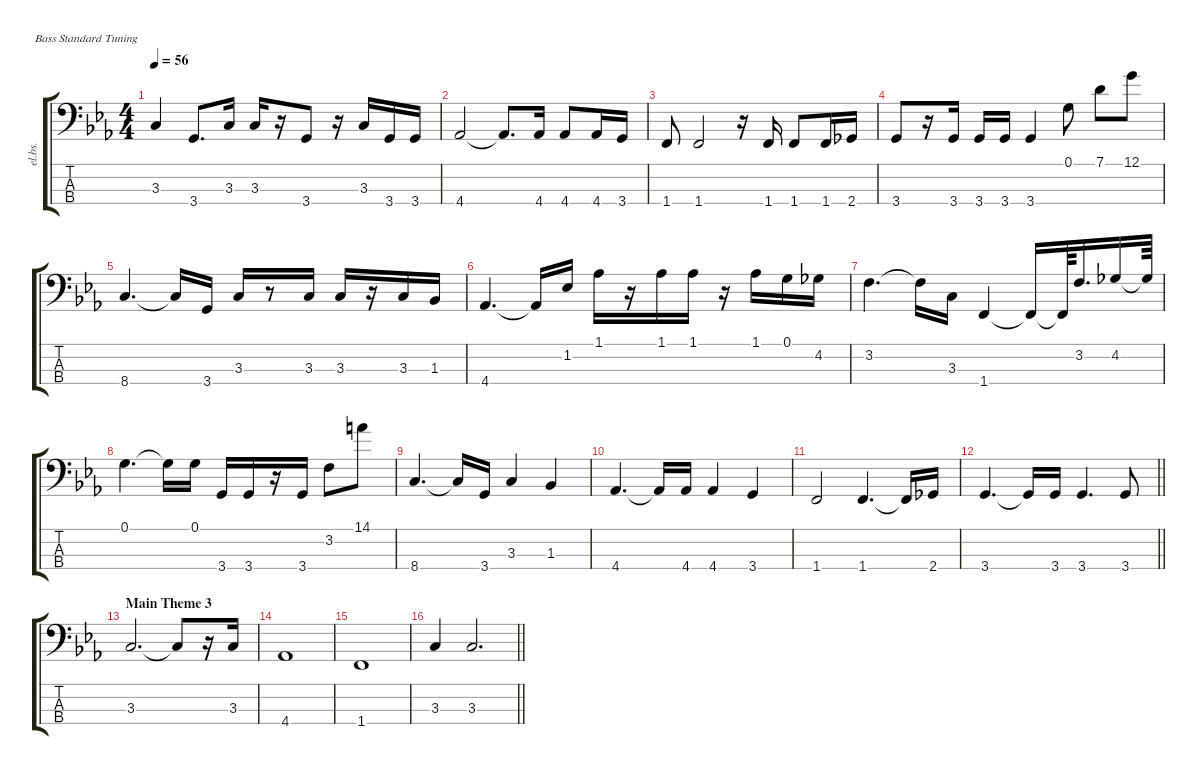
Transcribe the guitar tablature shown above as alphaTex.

\defaultSystemsLayout 4
\hideDynamics
\bracketExtendMode groupsimilarinstruments
\otherSystemsTrackNameOrientation horizontal
\track ("Bass" "el.bs.") {instrument electricbassfinger}
\staff {score tabs}
\tuning (G2 D2 A1 E1)
\ts (4 4)
\tempo 56
\clef f4
\ks cminor
3.3{acc forcenatural}.4{dy f} 3.4{acc forcenatural}.8{d} 3.3{acc forcenatural}.16 3.3{acc forcenatural}.16 r.16 3.4{acc forcenatural}.8 r.16 3.3{acc forcenatural}.16 3.4{acc forcenatural}.16 3.4{acc forcenatural}.16 |
4.4{acc b}.2 4.4{t acc b}.8{d} 4.4{acc b}.16 4.4{acc b}.8 4.4{acc b}.16 3.4{acc forcenatural}.16 |
1.4{acc forcenatural}.8 1.4{acc forcenatural}.2 r.16 1.4{acc forcenatural}.16 1.4{acc forcenatural}.8 1.4{acc forcenatural}.16 2.4{acc b}.16 |
3.4{acc forcenatural}.8 r.16 3.4{acc forcenatural}.16 3.4{acc forcenatural}.16 3.4{acc forcenatural}.16 3.4{acc forcenatural}.4 0.1{acc forcenatural}.8 7.1{acc forcenatural}.8 12.1{acc forcenatural}.8 |
8.4{acc forcenatural}.4{d} 8.4{t acc forcenatural}.16 3.4{acc forcenatural}.16 3.3{acc forcenatural}.16 r.8 3.3{acc forcenatural}.16 3.3{acc forcenatural}.16 r.16 3.3{acc forcenatural}.16 1.3{acc b}.16 |
4.4{acc b}.4{d} 4.4{t acc b}.16 1.2{acc b}.16 1.1{acc b}.16 r.16 1.1{acc b}.16 1.1{acc b}.16 r.16 1.1{acc b}.16 0.1{acc forcenatural}.16 4.2{acc b}.16 |
3.2{acc forcenatural}.4{d} 3.2{t acc forcenatural}.16 3.3{acc forcenatural}.16 1.4{acc forcenatural}.4 1.4{t acc forcenatural}.16 1.4{t acc forcenatural}.64 3.2{acc forcenatural}.16{d} 4.2{acc b}.16 4.2{t acc b}.64 |
0.1{acc forcenatural}.4{d} 0.1{t acc forcenatural}.16 0.1{acc forcenatural}.16 3.4{acc forcenatural}.16 3.4{acc forcenatural}.16 r.16 3.4{acc forcenatural}.16 3.2{acc forcenatural}.8 14.1{acc forcenatural}.8 |
8.4{acc forcenatural}.4{d} 8.4{t acc forcenatural}.16 3.4{acc forcenatural}.16 3.3{acc forcenatural}.4 1.3{acc b}.4 |
4.4{acc b}.4{d} 4.4{t acc b}.16 4.4{acc b}.16 4.4{acc b}.4 3.4{acc forcenatural}.4 |
1.4{acc forcenatural}.2 1.4{acc forcenatural}.4{d} 1.4{t acc forcenatural}.16 2.4{acc b}.16 |
\barLineRight lightlight
3.4{acc forcenatural}.4{d} 3.4{t acc forcenatural}.16 3.4{acc forcenatural}.16 3.4{acc forcenatural}.4{d} 3.4{acc forcenatural}.8 |
\section ("" "Main Theme 3")
3.3{acc forcenatural}.2{d} 3.3{t acc forcenatural}.8 r.16 3.3{acc forcenatural}.16 |
4.4{acc b}.1 |
1.4{acc forcenatural}.1 |
\barLineRight lightlight
3.3{acc forcenatural}.4 3.3{acc forcenatural}.2{d}
